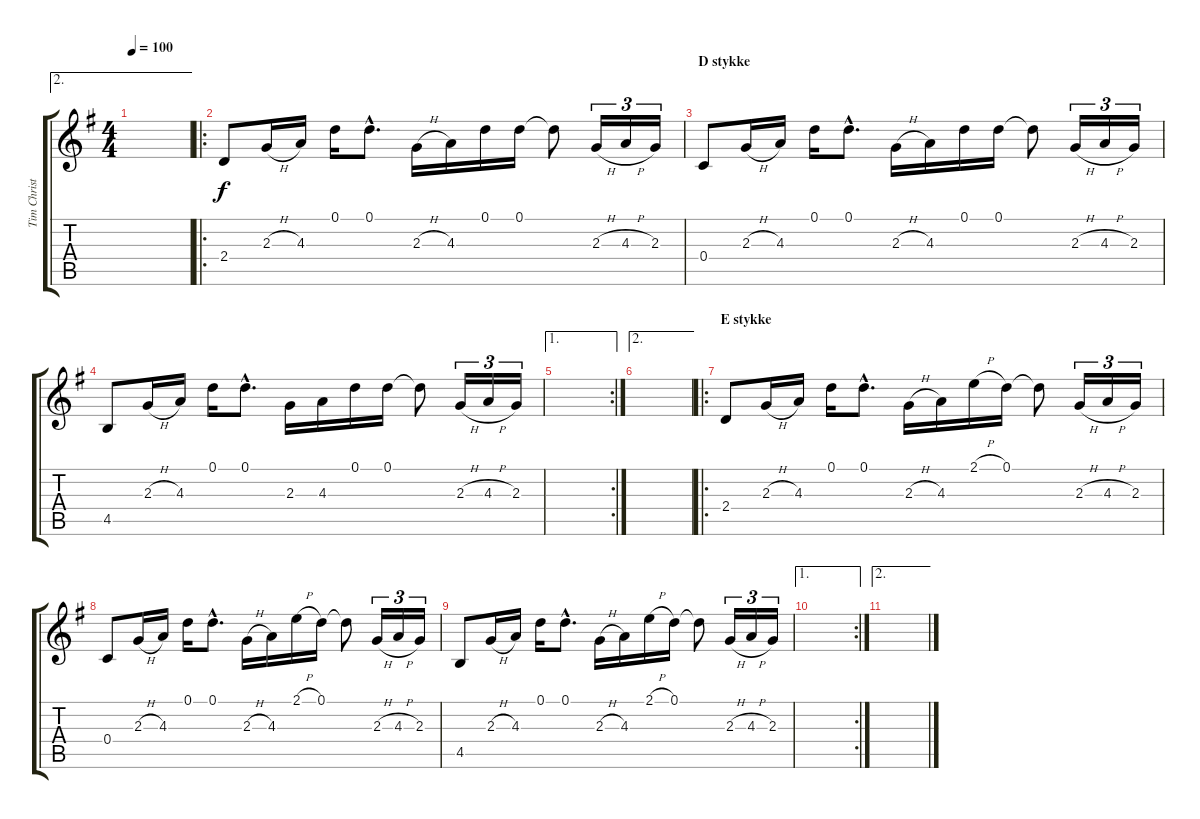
\track ("Tim Christensen (Guitar) Clean" "Tim Christ") {instrument electricguitarclean}
\staff {score tabs}
\tuning (D4 A3 F3 C3 G2 D2) {hide}
\ae 2
\ts (4 4)
\tempo 100
\clef g2
\ks g
|
\ro
2.4.8 2.3{h}.16 4.3.16 0.1.16 0.1{hac}.8{d} 2.3{h}.16 4.3.16 0.1.16 0.1.16 0.1{t}.8 2.3{h}.16{tu (3 2)} 4.3{h}.16{tu (3 2)} 2.3.16{tu (3 2)} |
\section ("" "D stykke")
0.4.8 2.3{h}.16 4.3.16 0.1.16 0.1{hac}.8{d} 2.3{h}.16 4.3.16 0.1.16 0.1.16 0.1{t}.8 2.3{h}.16{tu (3 2)} 4.3{h}.16{tu (3 2)} 2.3.16{tu (3 2)} |
4.5.8 2.3{h}.16 4.3.16 0.1.16 0.1{hac}.8{d} 2.3.16 4.3.16 0.1.16 0.1.16 0.1{t}.8 2.3{h}.16{tu (3 2)} 4.3{h}.16{tu (3 2)} 2.3.16{tu (3 2)} |
\ae 1
\rc 2
|
\ae 2
|
\ro
\section ("" "E stykke")
2.4.8 2.3{h}.16 4.3.16 0.1.16 0.1{hac}.8{d} 2.3{h}.16 4.3.16 2.1{h}.16 0.1.16 0.1{t}.8 2.3{h}.16{tu (3 2)} 4.3{h}.16{tu (3 2)} 2.3.16{tu (3 2)} |
0.4.8 2.3{h}.16 4.3.16 0.1.16 0.1{hac}.8{d} 2.3{h}.16 4.3.16 2.1{h}.16 0.1.16 0.1{t}.8 2.3{h}.16{tu (3 2)} 4.3{h}.16{tu (3 2)} 2.3.16{tu (3 2)} |
4.5.8 2.3{h}.16 4.3.16 0.1.16 0.1{hac}.8{d} 2.3{h}.16 4.3.16 2.1{h}.16 0.1.16 0.1{t}.8 2.3{h}.16{tu (3 2)} 4.3{h}.16{tu (3 2)} 2.3.16{tu (3 2)} |
\ae 1
\rc 2
|
\ae 2
